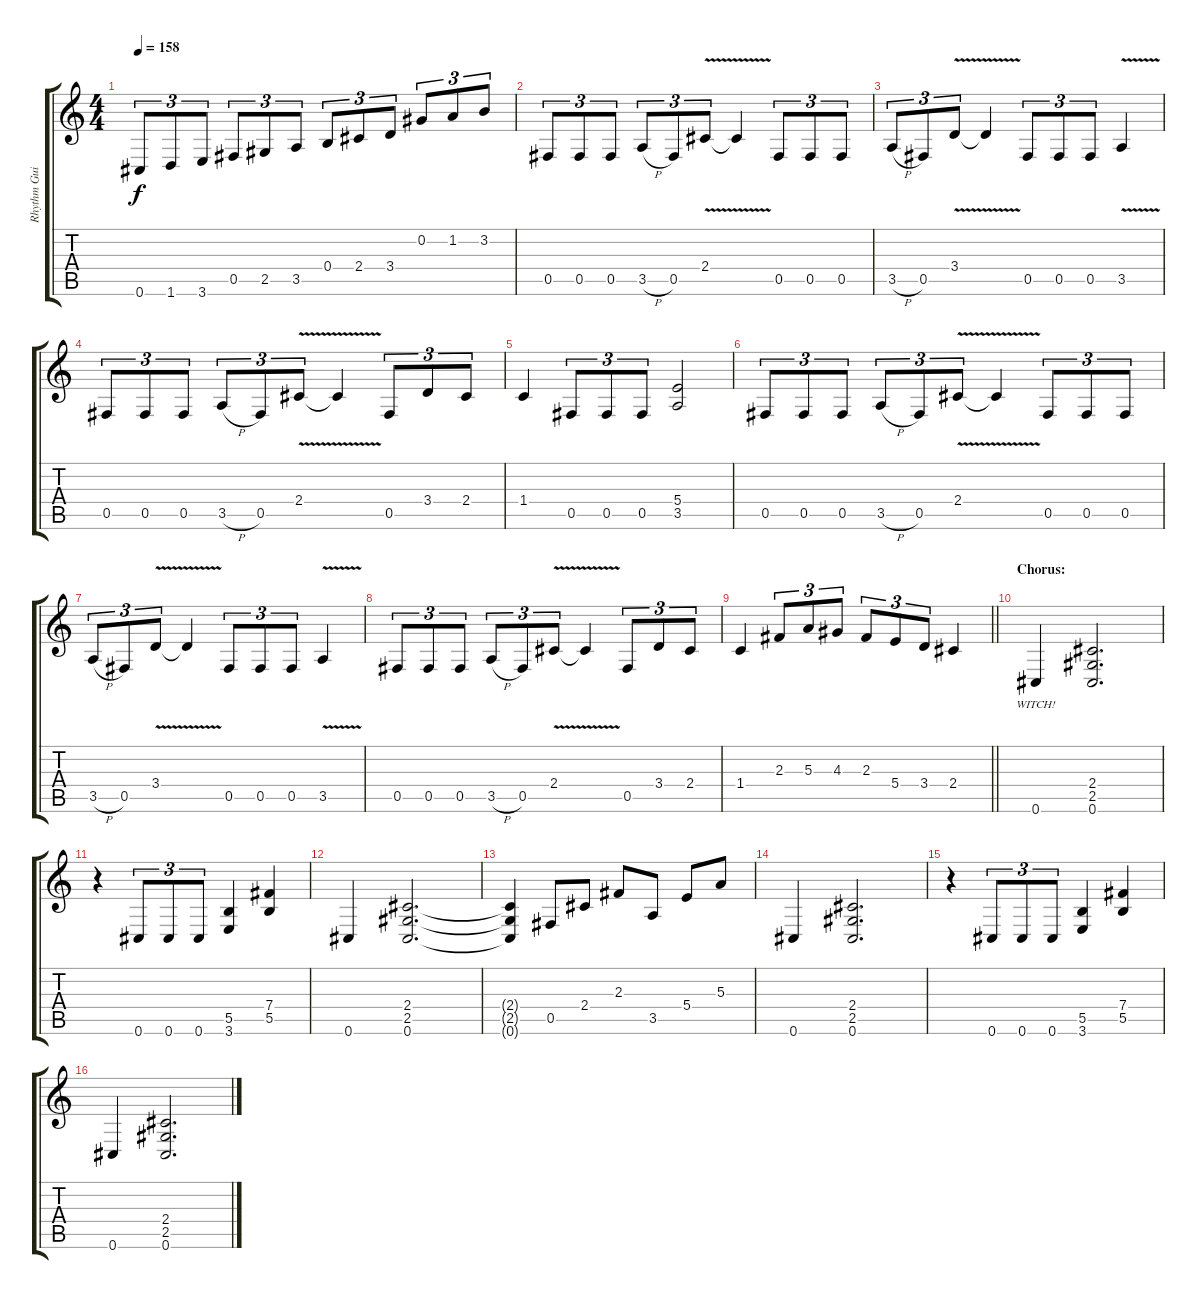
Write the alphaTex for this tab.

\track ("Rhythm Guitar" "Rhythm Gui") {instrument distortionguitar}
\staff {score tabs}
\tuning (Db4 Ab3 E3 B2 Gb2 Db2) {hide}
\ts (4 4)
\tempo 158
\clef g2
\ks c
0.6.8{tu (3 2) dy f} 1.6.8{tu (3 2)} 3.6.8{tu (3 2)} 0.5.8{tu (3 2)} 2.5.8{tu (3 2)} 3.5.8{tu (3 2)} 0.4.8{tu (3 2)} 2.4.8{tu (3 2)} 3.4.8{tu (3 2)} 0.2.8{tu (3 2)} 1.2.8{tu (3 2)} 3.2.8{tu (3 2)} |
0.5.8{tu (3 2)} 0.5.8{tu (3 2)} 0.5.8{tu (3 2)} 3.5{h}.8{tu (3 2)} 0.5.8{tu (3 2)} 2.4{v}.8{tu (3 2)} 2.4{t}.4 0.5.8{tu (3 2)} 0.5.8{tu (3 2)} 0.5.8{tu (3 2)} |
3.5{h}.8{tu (3 2)} 0.5.8{tu (3 2)} 3.4{v}.8{tu (3 2)} 3.4{t}.4 0.5.8{tu (3 2)} 0.5.8{tu (3 2)} 0.5.8{tu (3 2)} 3.5{v}.4 |
0.5.8{tu (3 2)} 0.5.8{tu (3 2)} 0.5.8{tu (3 2)} 3.5{h}.8{tu (3 2)} 0.5.8{tu (3 2)} 2.4{v}.8{tu (3 2)} 2.4{t}.4 0.5.8{tu (3 2)} 3.4.8{tu (3 2)} 2.4.8{tu (3 2)} |
1.4.4 0.5.8{tu (3 2)} 0.5.8{tu (3 2)} 0.5.8{tu (3 2)} (5.4 3.5).2 |
0.5.8{tu (3 2)} 0.5.8{tu (3 2)} 0.5.8{tu (3 2)} 3.5{h}.8{tu (3 2)} 0.5.8{tu (3 2)} 2.4{v}.8{tu (3 2)} 2.4{t}.4 0.5.8{tu (3 2)} 0.5.8{tu (3 2)} 0.5.8{tu (3 2)} |
3.5{h}.8{tu (3 2)} 0.5.8{tu (3 2)} 3.4{v}.8{tu (3 2)} 3.4{t}.4 0.5.8{tu (3 2)} 0.5.8{tu (3 2)} 0.5.8{tu (3 2)} 3.5{v}.4 |
0.5.8{tu (3 2)} 0.5.8{tu (3 2)} 0.5.8{tu (3 2)} 3.5{h}.8{tu (3 2)} 0.5.8{tu (3 2)} 2.4{v}.8{tu (3 2)} 2.4{t}.4 0.5.8{tu (3 2)} 3.4.8{tu (3 2)} 2.4.8{tu (3 2)} |
\barLineRight lightlight
1.4.4 2.3.8{tu (3 2)} 5.3.8{tu (3 2)} 4.3.8{tu (3 2)} 2.3.8{tu (3 2)} 5.4.8{tu (3 2)} 3.4.8{tu (3 2)} 2.4.4 |
\section ("" "Chorus:")
0.6.4{lyrics (0 "") lyrics (1 "WITCH!") lyrics (2 "") lyrics (3 "") lyrics (4 "")} (2.4 2.5 0.6).2{d} |
r.4 0.6.8{tu (3 2)} 0.6.8{tu (3 2)} 0.6.8{tu (3 2)} (5.5 3.6).4 (7.4 5.5).4 |
0.6.4 (2.4 2.5 0.6).2{d} |
(2.4{t} 2.5{t} 0.6{t}).4 0.5.8 2.4.8 2.3.8 3.5.8 5.4.8 5.3.8 |
0.6.4 (2.4 2.5 0.6).2{d} |
r.4 0.6.8{tu (3 2)} 0.6.8{tu (3 2)} 0.6.8{tu (3 2)} (5.5 3.6).4 (7.4 5.5).4 |
0.6.4 (2.4 2.5 0.6).2{d}
